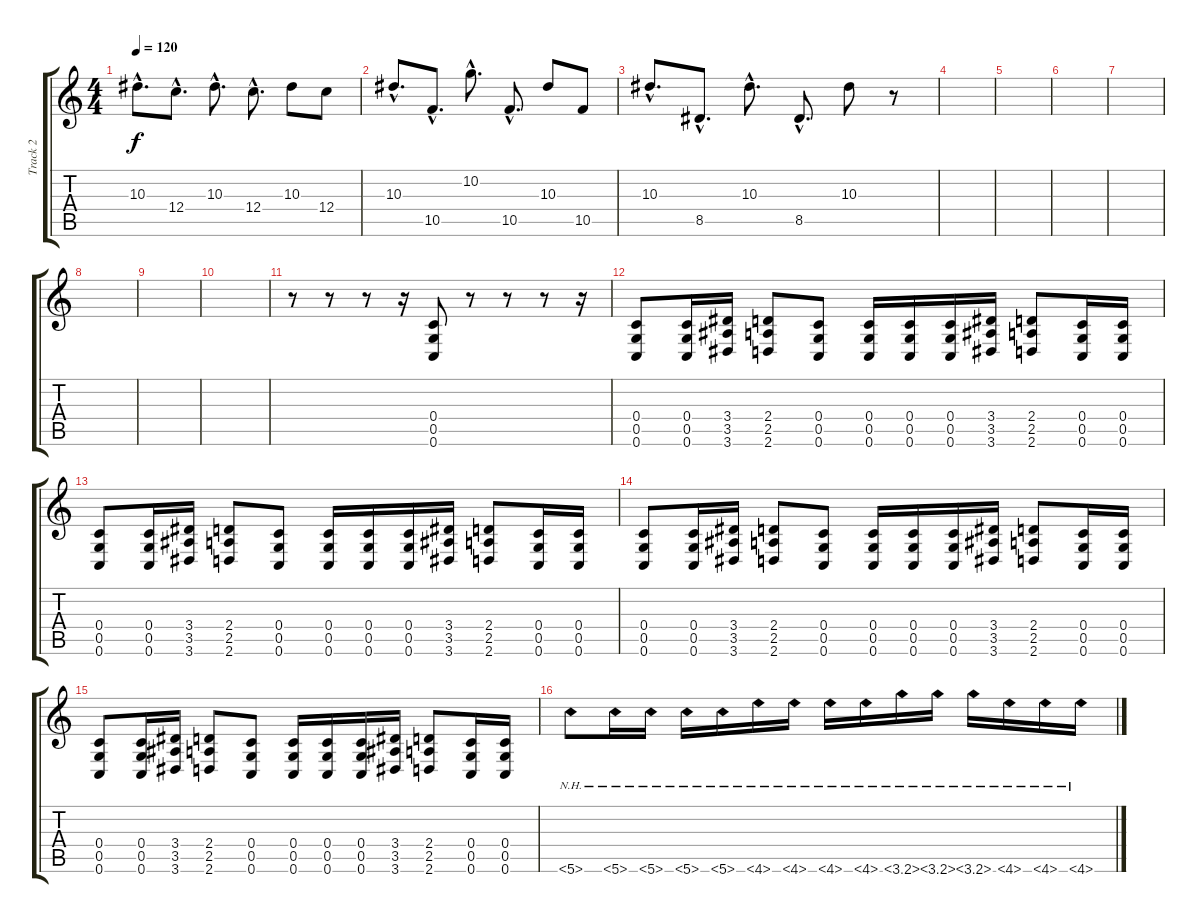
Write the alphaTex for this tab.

\track ("Track 2" "Track 2") {instrument overdrivenguitar}
\staff {score tabs}
\tuning (D4 A3 F3 C3 G2 C2) {hide}
\ts (4 4)
\tempo 120
\clef g2
\ks c
10.3{hac}.8{d dy f} 12.4{hac}.8{d} 10.3{hac}.8{d} 12.4{hac}.8{d} 10.3.8 12.4.8 |
10.3{hac}.8{d} 10.5{hac}.8{d} 10.2{hac}.8{d} 10.5{hac}.8{d} 10.3.8 10.5.8 |
10.3{hac}.8{d} 8.5{hac}.8{d} 10.3{hac}.8{d} 8.5{hac}.8{d} 10.3.8 r.8 |
|
|
|
|
|
|
|
r.8 r.8 r.8 r.16 (0.4 0.5 0.6).8 r.8 r.8 r.8 r.16 |
(0.4 0.5 0.6).8 (0.4 0.5 0.6).16 (3.4 3.5 3.6).16 (2.4 2.5 2.6).8 (0.4 0.5 0.6).8 (0.4 0.5 0.6).16 (0.4 0.5 0.6).16 (0.4 0.5 0.6).16 (3.4 3.5 3.6).16 (2.4 2.5 2.6).8 (0.4 0.5 0.6).16 (0.4 0.5 0.6).16 |
(0.4 0.5 0.6).8 (0.4 0.5 0.6).16 (3.4 3.5 3.6).16 (2.4 2.5 2.6).8 (0.4 0.5 0.6).8 (0.4 0.5 0.6).16 (0.4 0.5 0.6).16 (0.4 0.5 0.6).16 (3.4 3.5 3.6).16 (2.4 2.5 2.6).8 (0.4 0.5 0.6).16 (0.4 0.5 0.6).16 |
(0.4 0.5 0.6).8 (0.4 0.5 0.6).16 (3.4 3.5 3.6).16 (2.4 2.5 2.6).8 (0.4 0.5 0.6).8 (0.4 0.5 0.6).16 (0.4 0.5 0.6).16 (0.4 0.5 0.6).16 (3.4 3.5 3.6).16 (2.4 2.5 2.6).8 (0.4 0.5 0.6).16 (0.4 0.5 0.6).16 |
(0.4 0.5 0.6).8 (0.4 0.5 0.6).16 (3.4 3.5 3.6).16 (2.4 2.5 2.6).8 (0.4 0.5 0.6).8 (0.4 0.5 0.6).16 (0.4 0.5 0.6).16 (0.4 0.5 0.6).16 (3.4 3.5 3.6).16 (2.4 2.5 2.6).8 (0.4 0.5 0.6).16 (0.4 0.5 0.6).16 |
5.6{nh}.8{volume 9 instrument overdrivenguitar} 5.6{nh}.16 5.6{nh}.16 5.6{nh}.16 5.6{nh}.16 4.6{nh}.16 4.6{nh}.16 4.6{nh}.16 4.6{nh}.16 3.6{nh}.16 3.6{nh}.16 3.6{nh}.16 4.6{nh}.16 4.6{nh}.16 4.6{nh}.16
